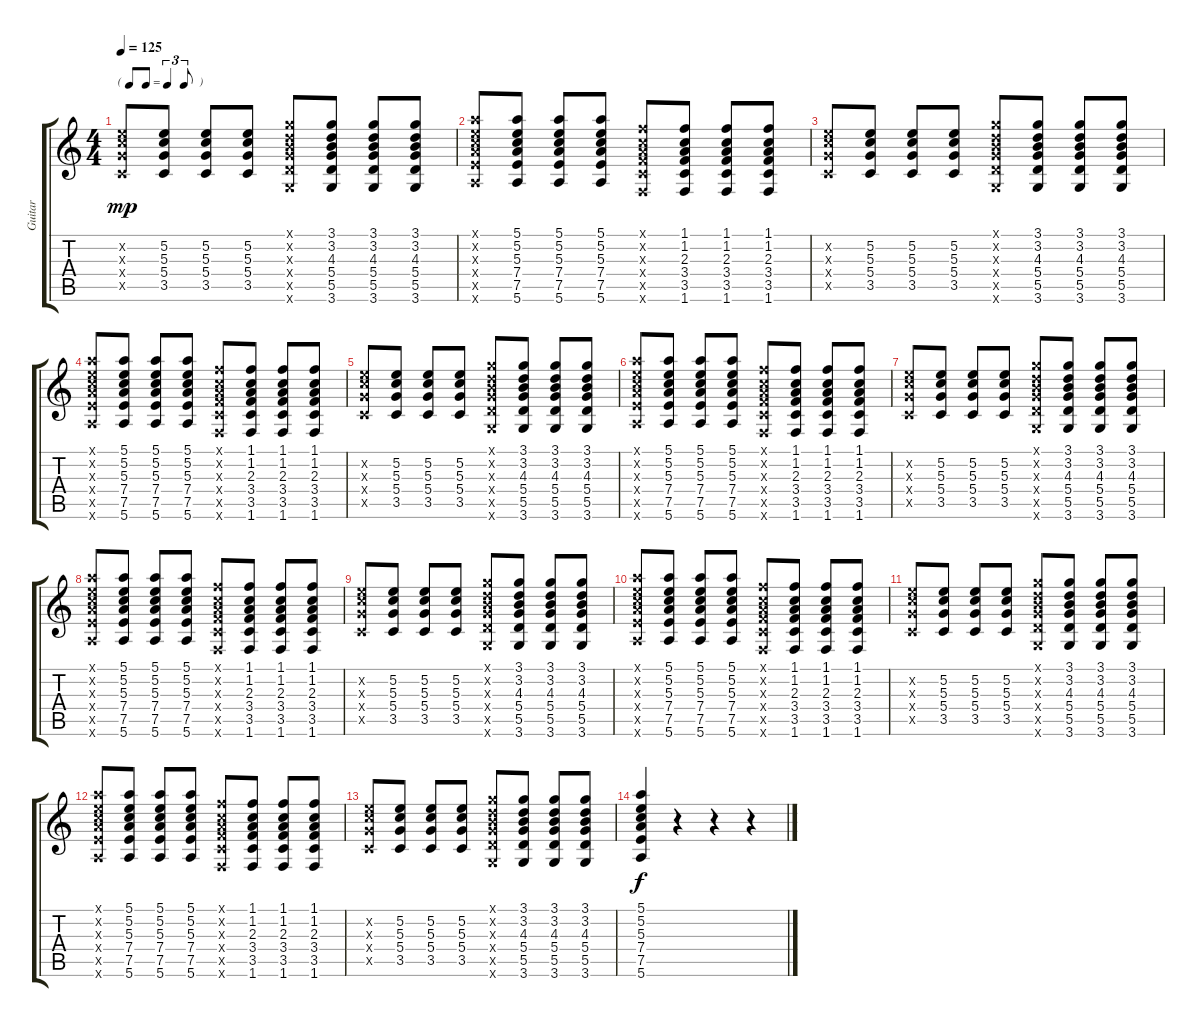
\track ("Guitar" "Guitar") {instrument electricguitarclean}
\staff {score tabs}
\tuning (E4 B3 G3 D3 A2 E2) {hide}
\ts (4 4)
\tf triplet8th
\tempo 125
\clef g2
\ks c
(5.2{x} 5.3{x} 5.4{x} 3.5{x}).8{dy mp} (5.2 5.3 5.4 3.5).8 (5.2 5.3 5.4 3.5).8 (5.2 5.3 5.4 3.5).8 (3.1{x} 3.2{x} 4.3{x} 5.4{x} 5.5{x} 3.6{x}).8 (3.1 3.2 4.3 5.4 5.5 3.6).8 (3.1 3.2 4.3 5.4 5.5 3.6).8 (3.1 3.2 4.3 5.4 5.5 3.6).8 |
(5.1{x} 5.2{x} 5.3{x} 7.4{x} 7.5{x} 5.6{x}).8 (5.1 5.2 5.3 7.4 7.5 5.6).8 (5.1 5.2 5.3 7.4 7.5 5.6).8 (5.1 5.2 5.3 7.4 7.5 5.6).8 (1.1{x} 1.2{x} 2.3{x} 3.4{x} 3.5{x} 1.6{x}).8 (1.1 1.2 2.3 3.4 3.5 1.6).8 (1.1 1.2 2.3 3.4 3.5 1.6).8 (1.1 1.2 2.3 3.4 3.5 1.6).8 |
(5.2{x} 5.3{x} 5.4{x} 3.5{x}).8 (5.2 5.3 5.4 3.5).8 (5.2 5.3 5.4 3.5).8 (5.2 5.3 5.4 3.5).8 (3.1{x} 3.2{x} 4.3{x} 5.4{x} 5.5{x} 3.6{x}).8 (3.1 3.2 4.3 5.4 5.5 3.6).8 (3.1 3.2 4.3 5.4 5.5 3.6).8 (3.1 3.2 4.3 5.4 5.5 3.6).8 |
(5.1{x} 5.2{x} 5.3{x} 7.4{x} 7.5{x} 5.6{x}).8 (5.1 5.2 5.3 7.4 7.5 5.6).8 (5.1 5.2 5.3 7.4 7.5 5.6).8 (5.1 5.2 5.3 7.4 7.5 5.6).8 (1.1{x} 1.2{x} 2.3{x} 3.4{x} 3.5{x} 1.6{x}).8 (1.1 1.2 2.3 3.4 3.5 1.6).8 (1.1 1.2 2.3 3.4 3.5 1.6).8 (1.1 1.2 2.3 3.4 3.5 1.6).8 |
(5.2{x} 5.3{x} 5.4{x} 3.5{x}).8 (5.2 5.3 5.4 3.5).8 (5.2 5.3 5.4 3.5).8 (5.2 5.3 5.4 3.5).8 (3.1{x} 3.2{x} 4.3{x} 5.4{x} 5.5{x} 3.6{x}).8 (3.1 3.2 4.3 5.4 5.5 3.6).8 (3.1 3.2 4.3 5.4 5.5 3.6).8 (3.1 3.2 4.3 5.4 5.5 3.6).8 |
(5.1{x} 5.2{x} 5.3{x} 7.4{x} 7.5{x} 5.6{x}).8 (5.1 5.2 5.3 7.4 7.5 5.6).8 (5.1 5.2 5.3 7.4 7.5 5.6).8 (5.1 5.2 5.3 7.4 7.5 5.6).8 (1.1{x} 1.2{x} 2.3{x} 3.4{x} 3.5{x} 1.6{x}).8 (1.1 1.2 2.3 3.4 3.5 1.6).8 (1.1 1.2 2.3 3.4 3.5 1.6).8 (1.1 1.2 2.3 3.4 3.5 1.6).8 |
(5.2{x} 5.3{x} 5.4{x} 3.5{x}).8 (5.2 5.3 5.4 3.5).8 (5.2 5.3 5.4 3.5).8 (5.2 5.3 5.4 3.5).8 (3.1{x} 3.2{x} 4.3{x} 5.4{x} 5.5{x} 3.6{x}).8 (3.1 3.2 4.3 5.4 5.5 3.6).8 (3.1 3.2 4.3 5.4 5.5 3.6).8 (3.1 3.2 4.3 5.4 5.5 3.6).8 |
(5.1{x} 5.2{x} 5.3{x} 7.4{x} 7.5{x} 5.6{x}).8 (5.1 5.2 5.3 7.4 7.5 5.6).8 (5.1 5.2 5.3 7.4 7.5 5.6).8 (5.1 5.2 5.3 7.4 7.5 5.6).8 (1.1{x} 1.2{x} 2.3{x} 3.4{x} 3.5{x} 1.6{x}).8 (1.1 1.2 2.3 3.4 3.5 1.6).8 (1.1 1.2 2.3 3.4 3.5 1.6).8 (1.1 1.2 2.3 3.4 3.5 1.6).8 |
(5.2{x} 5.3{x} 5.4{x} 3.5{x}).8 (5.2 5.3 5.4 3.5).8 (5.2 5.3 5.4 3.5).8 (5.2 5.3 5.4 3.5).8 (3.1{x} 3.2{x} 4.3{x} 5.4{x} 5.5{x} 3.6{x}).8 (3.1 3.2 4.3 5.4 5.5 3.6).8 (3.1 3.2 4.3 5.4 5.5 3.6).8 (3.1 3.2 4.3 5.4 5.5 3.6).8 |
(5.1{x} 5.2{x} 5.3{x} 7.4{x} 7.5{x} 5.6{x}).8 (5.1 5.2 5.3 7.4 7.5 5.6).8 (5.1 5.2 5.3 7.4 7.5 5.6).8 (5.1 5.2 5.3 7.4 7.5 5.6).8 (1.1{x} 1.2{x} 2.3{x} 3.4{x} 3.5{x} 1.6{x}).8 (1.1 1.2 2.3 3.4 3.5 1.6).8 (1.1 1.2 2.3 3.4 3.5 1.6).8 (1.1 1.2 2.3 3.4 3.5 1.6).8 |
(5.2{x} 5.3{x} 5.4{x} 3.5{x}).8 (5.2 5.3 5.4 3.5).8 (5.2 5.3 5.4 3.5).8 (5.2 5.3 5.4 3.5).8 (3.1{x} 3.2{x} 4.3{x} 5.4{x} 5.5{x} 3.6{x}).8 (3.1 3.2 4.3 5.4 5.5 3.6).8 (3.1 3.2 4.3 5.4 5.5 3.6).8 (3.1 3.2 4.3 5.4 5.5 3.6).8 |
(5.1{x} 5.2{x} 5.3{x} 7.4{x} 7.5{x} 5.6{x}).8 (5.1 5.2 5.3 7.4 7.5 5.6).8 (5.1 5.2 5.3 7.4 7.5 5.6).8 (5.1 5.2 5.3 7.4 7.5 5.6).8 (1.1{x} 1.2{x} 2.3{x} 3.4{x} 3.5{x} 1.6{x}).8 (1.1 1.2 2.3 3.4 3.5 1.6).8 (1.1 1.2 2.3 3.4 3.5 1.6).8 (1.1 1.2 2.3 3.4 3.5 1.6).8 |
(5.2{x} 5.3{x} 5.4{x} 3.5{x}).8 (5.2 5.3 5.4 3.5).8 (5.2 5.3 5.4 3.5).8 (5.2 5.3 5.4 3.5).8 (3.1{x} 3.2{x} 4.3{x} 5.4{x} 5.5{x} 3.6{x}).8 (3.1 3.2 4.3 5.4 5.5 3.6).8 (3.1 3.2 4.3 5.4 5.5 3.6).8 (3.1 3.2 4.3 5.4 5.5 3.6).8 |
(5.1 5.2 5.3 7.4 7.5 5.6).4{dy f} r.4 r.4 r.4
